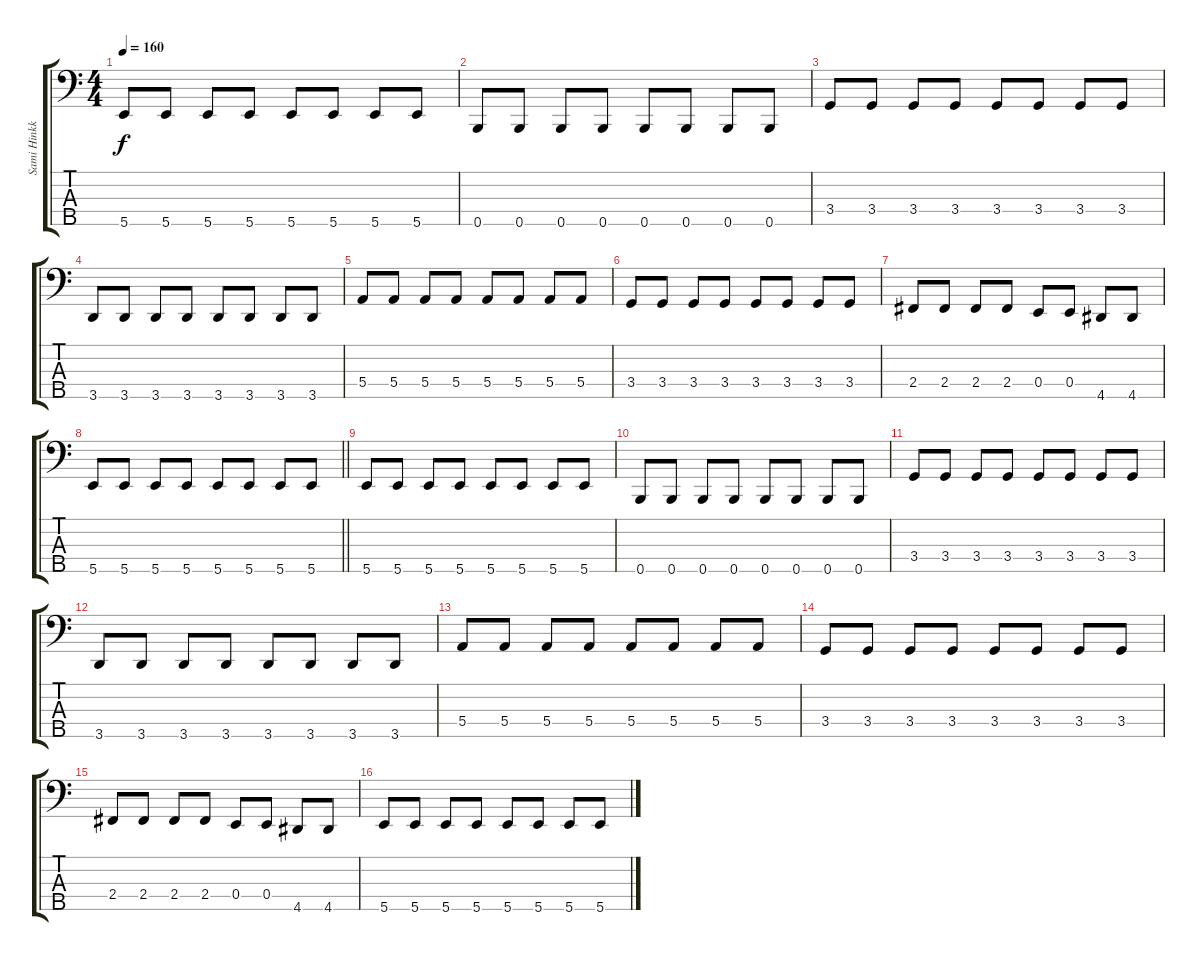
\track ("Sami Hinkka" "Sami Hinkk") {instrument electricbassfinger}
\staff {score tabs}
\tuning (G2 D2 A1 E1 B0) {hide}
\ts (4 4)
\tempo 160
\clef f4
\ks c
5.5.8{dy f} 5.5.8 5.5.8 5.5.8 5.5.8 5.5.8 5.5.8 5.5.8 |
0.5.8 0.5.8 0.5.8 0.5.8 0.5.8 0.5.8 0.5.8 0.5.8 |
3.4.8 3.4.8 3.4.8 3.4.8 3.4.8 3.4.8 3.4.8 3.4.8 |
3.5.8 3.5.8 3.5.8 3.5.8 3.5.8 3.5.8 3.5.8 3.5.8 |
5.4.8 5.4.8 5.4.8 5.4.8 5.4.8 5.4.8 5.4.8 5.4.8 |
3.4.8 3.4.8 3.4.8 3.4.8 3.4.8 3.4.8 3.4.8 3.4.8 |
2.4.8 2.4.8 2.4.8 2.4.8 0.4.8 0.4.8 4.5.8 4.5.8 |
\barLineRight lightlight
5.5.8 5.5.8 5.5.8 5.5.8 5.5.8 5.5.8 5.5.8 5.5.8 |
5.5.8 5.5.8 5.5.8 5.5.8 5.5.8 5.5.8 5.5.8 5.5.8 |
0.5.8 0.5.8 0.5.8 0.5.8 0.5.8 0.5.8 0.5.8 0.5.8 |
3.4.8 3.4.8 3.4.8 3.4.8 3.4.8 3.4.8 3.4.8 3.4.8 |
3.5.8 3.5.8 3.5.8 3.5.8 3.5.8 3.5.8 3.5.8 3.5.8 |
5.4.8 5.4.8 5.4.8 5.4.8 5.4.8 5.4.8 5.4.8 5.4.8 |
3.4.8 3.4.8 3.4.8 3.4.8 3.4.8 3.4.8 3.4.8 3.4.8 |
2.4.8 2.4.8 2.4.8 2.4.8 0.4.8 0.4.8 4.5.8 4.5.8 |
5.5.8 5.5.8 5.5.8 5.5.8 5.5.8 5.5.8 5.5.8 5.5.8
